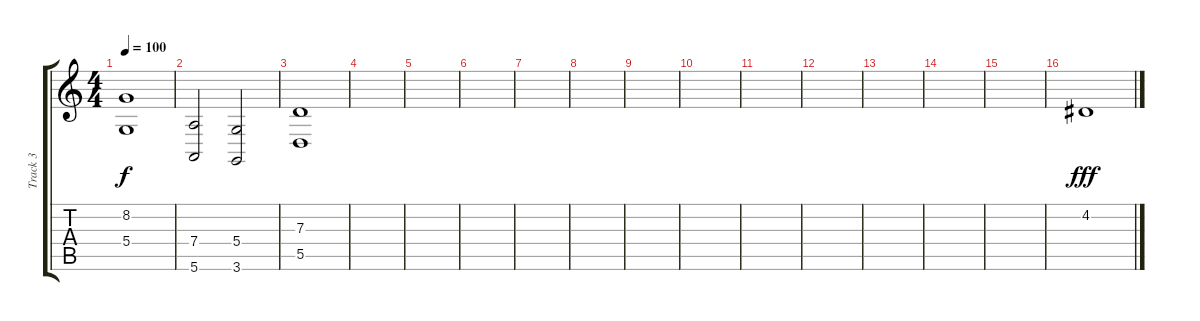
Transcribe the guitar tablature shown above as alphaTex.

\track ("Track 3" "Track 3") {instrument stringensemble1 bank 1}
\staff {score tabs}
\tuning (E4 B3 G3 D3 A2 E2) {hide}
\ts (4 4)
\tempo 100
\clef g2
\ks c
(8.2 5.4).1{dy f} |
(7.4 5.6).2 (5.4 3.6).2 |
(7.3 5.5).1 |
|
|
|
|
|
|
|
|
|
|
|
|
4.2.1{dy fff}
